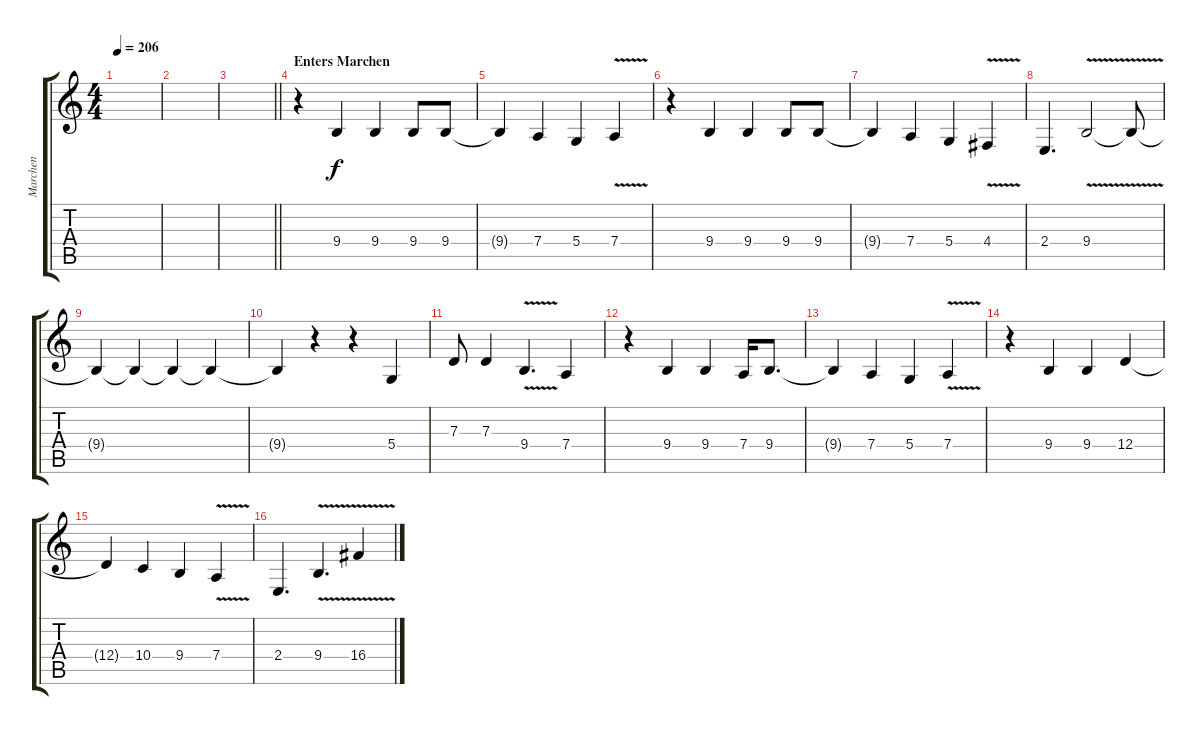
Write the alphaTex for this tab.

\track ("Marchen" "Marchen") {instrument bassoon}
\staff {score tabs}
\tuning (E4 B3 G3 D3 A2 E2) {hide}
\ts (4 4)
\tempo 206
\clef g2
\ks c
|
|
\barLineRight lightlight
|
\section ("" "Enters Marchen")
r.4{volume 10 balance 8} 9.4.4 9.4.4 9.4.8 9.4.8 |
9.4{t}.4 7.4.4 5.4.4 7.4{v}.4 |
r.4 9.4.4 9.4.4 9.4.8 9.4.8 |
9.4{t}.4 7.4.4 5.4.4 4.4{v}.4 |
2.4.4{d} 9.4{v}.2 9.4{t}.8 |
9.4{t}.4 9.4{t}.4 9.4{t}.4 9.4{t}.4 |
9.4{t}.4 r.4 r.4 5.4.4 |
7.3.8 7.3.4 9.4{v}.4{d} 7.4.4 |
r.4 9.4.4 9.4.4 7.4.16 9.4.8{d} |
9.4{t}.4 7.4.4 5.4.4 7.4{v}.4 |
r.4 9.4.4 9.4.4 12.4.4 |
12.4{t}.4 10.4.4 9.4.4 7.4{v}.4 |
2.4.4{d} 9.4{v}.4{d} 16.4{v}.4
